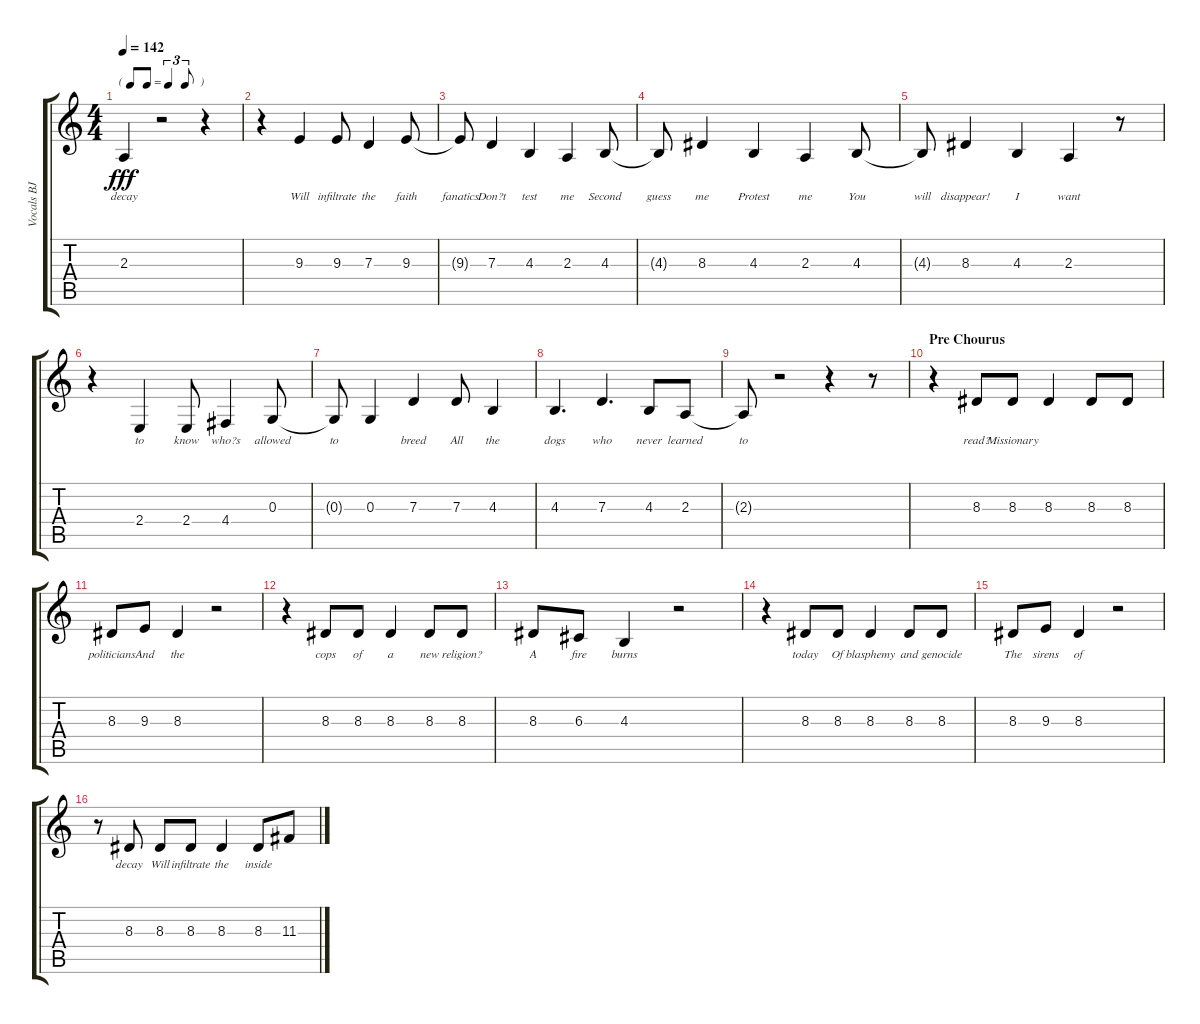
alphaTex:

\track ("Vocals BJ" "Vocals BJ") {instrument lead6voice}
\staff {score tabs}
\tuning (E4 B3 G3 D3 A2 E2) {hide}
\ts (4 4)
\tf triplet8th
\tempo 142
\clef g2
\ks c
2.3{t}.4{lyrics (0 "decay") lyrics (1 "") lyrics (2 "") lyrics (3 "") lyrics (4 "") dy fff} r.2 r.4 |
r.4 9.3.4{lyrics (0 "Will") lyrics (1 "") lyrics (2 "") lyrics (3 "") lyrics (4 "")} 9.3.8{lyrics (0 "infiltrate") lyrics (1 "") lyrics (2 "") lyrics (3 "") lyrics (4 "")} 7.3.4{lyrics (0 "the") lyrics (1 "") lyrics (2 "") lyrics (3 "") lyrics (4 "")} 9.3.8{lyrics (0 "faith") lyrics (1 "") lyrics (2 "") lyrics (3 "") lyrics (4 "")} |
9.3{t}.8{lyrics (0 "fanatics") lyrics (1 "") lyrics (2 "") lyrics (3 "") lyrics (4 "")} 7.3.4{lyrics (0 "Don?t") lyrics (1 "") lyrics (2 "") lyrics (3 "") lyrics (4 "")} 4.3.4{lyrics (0 "test") lyrics (1 "") lyrics (2 "") lyrics (3 "") lyrics (4 "")} 2.3.4{lyrics (0 "me") lyrics (1 "") lyrics (2 "") lyrics (3 "") lyrics (4 "")} 4.3.8{lyrics (0 "Second") lyrics (1 "") lyrics (2 "") lyrics (3 "") lyrics (4 "")} |
4.3{t}.8{lyrics (0 "guess") lyrics (1 "") lyrics (2 "") lyrics (3 "") lyrics (4 "")} 8.3.4{lyrics (0 "me") lyrics (1 "") lyrics (2 "") lyrics (3 "") lyrics (4 "")} 4.3.4{lyrics (0 "Protest") lyrics (1 "") lyrics (2 "") lyrics (3 "") lyrics (4 "")} 2.3.4{lyrics (0 "me") lyrics (1 "") lyrics (2 "") lyrics (3 "") lyrics (4 "")} 4.3.8{lyrics (0 "You") lyrics (1 "") lyrics (2 "") lyrics (3 "") lyrics (4 "")} |
4.3{t}.8{lyrics (0 "will") lyrics (1 "") lyrics (2 "") lyrics (3 "") lyrics (4 "")} 8.3.4{lyrics (0 "disappear!") lyrics (1 "") lyrics (2 "") lyrics (3 "") lyrics (4 "")} 4.3.4{lyrics (0 "I") lyrics (1 "") lyrics (2 "") lyrics (3 "") lyrics (4 "")} 2.3.4{lyrics (0 "want") lyrics (1 "") lyrics (2 "") lyrics (3 "") lyrics (4 "")} r.8 |
r.4 2.4.4{lyrics (0 "to") lyrics (1 "") lyrics (2 "") lyrics (3 "") lyrics (4 "")} 2.4.8{lyrics (0 "know") lyrics (1 "") lyrics (2 "") lyrics (3 "") lyrics (4 "")} 4.4.4{lyrics (0 "who?s") lyrics (1 "") lyrics (2 "") lyrics (3 "") lyrics (4 "")} 0.3.8{lyrics (0 "allowed") lyrics (1 "") lyrics (2 "") lyrics (3 "") lyrics (4 "")} |
0.3{t}.8{lyrics (0 "to") lyrics (1 "") lyrics (2 "") lyrics (3 "") lyrics (4 "")} 0.3.4{lyrics (0 "") lyrics (1 "") lyrics (2 "") lyrics (3 "") lyrics (4 "")} 7.3.4{lyrics (0 "breed") lyrics (1 "") lyrics (2 "") lyrics (3 "") lyrics (4 "")} 7.3.8{lyrics (0 "All") lyrics (1 "") lyrics (2 "") lyrics (3 "") lyrics (4 "")} 4.3.4{lyrics (0 "the") lyrics (1 "") lyrics (2 "") lyrics (3 "") lyrics (4 "")} |
4.3.4{d lyrics (0 "dogs") lyrics (1 "") lyrics (2 "") lyrics (3 "") lyrics (4 "")} 7.3.4{d lyrics (0 "who") lyrics (1 "") lyrics (2 "") lyrics (3 "") lyrics (4 "")} 4.3.8{lyrics (0 "never") lyrics (1 "") lyrics (2 "") lyrics (3 "") lyrics (4 "")} 2.3.8{lyrics (0 "learned") lyrics (1 "") lyrics (2 "") lyrics (3 "") lyrics (4 "")} |
2.3{t}.8{lyrics (0 "to") lyrics (1 "") lyrics (2 "") lyrics (3 "") lyrics (4 "")} r.2 r.4 r.8 |
\section ("" "Pre Chourus")
r.4 8.3.8{lyrics (0 "read?") lyrics (1 "") lyrics (2 "") lyrics (3 "") lyrics (4 "")} 8.3.8{lyrics (0 "Missionary") lyrics (1 "") lyrics (2 "") lyrics (3 "") lyrics (4 "")} 8.3.4{lyrics (0 "") lyrics (1 "") lyrics (2 "") lyrics (3 "") lyrics (4 "")} 8.3.8{lyrics (0 "") lyrics (1 "") lyrics (2 "") lyrics (3 "") lyrics (4 "")} 8.3.8{lyrics (0 "") lyrics (1 "") lyrics (2 "") lyrics (3 "") lyrics (4 "")} |
8.3.8{lyrics (0 "politicians") lyrics (1 "") lyrics (2 "") lyrics (3 "") lyrics (4 "")} 9.3.8{lyrics (0 "And") lyrics (1 "") lyrics (2 "") lyrics (3 "") lyrics (4 "")} 8.3.4{lyrics (0 "the") lyrics (1 "") lyrics (2 "") lyrics (3 "") lyrics (4 "")} r.2 |
r.4 8.3.8{lyrics (0 "cops") lyrics (1 "") lyrics (2 "") lyrics (3 "") lyrics (4 "")} 8.3.8{lyrics (0 "of") lyrics (1 "") lyrics (2 "") lyrics (3 "") lyrics (4 "")} 8.3.4{lyrics (0 "a") lyrics (1 "") lyrics (2 "") lyrics (3 "") lyrics (4 "")} 8.3.8{lyrics (0 "new") lyrics (1 "") lyrics (2 "") lyrics (3 "") lyrics (4 "")} 8.3.8{lyrics (0 "religion?") lyrics (1 "") lyrics (2 "") lyrics (3 "") lyrics (4 "")} |
8.3.8{lyrics (0 "A") lyrics (1 "") lyrics (2 "") lyrics (3 "") lyrics (4 "")} 6.3.8{lyrics (0 "fire") lyrics (1 "") lyrics (2 "") lyrics (3 "") lyrics (4 "")} 4.3.4{lyrics (0 "burns") lyrics (1 "") lyrics (2 "") lyrics (3 "") lyrics (4 "")} r.2 |
r.4 8.3.8{lyrics (0 "today") lyrics (1 "") lyrics (2 "") lyrics (3 "") lyrics (4 "")} 8.3.8{lyrics (0 "Of") lyrics (1 "") lyrics (2 "") lyrics (3 "") lyrics (4 "")} 8.3.4{lyrics (0 "blasphemy") lyrics (1 "") lyrics (2 "") lyrics (3 "") lyrics (4 "")} 8.3.8{lyrics (0 "and") lyrics (1 "") lyrics (2 "") lyrics (3 "") lyrics (4 "")} 8.3.8{lyrics (0 "genocide") lyrics (1 "") lyrics (2 "") lyrics (3 "") lyrics (4 "")} |
8.3.8{lyrics (0 "The") lyrics (1 "") lyrics (2 "") lyrics (3 "") lyrics (4 "")} 9.3.8{lyrics (0 "sirens") lyrics (1 "") lyrics (2 "") lyrics (3 "") lyrics (4 "")} 8.3.4{lyrics (0 "of") lyrics (1 "") lyrics (2 "") lyrics (3 "") lyrics (4 "")} r.2 |
r.8 8.3.8{lyrics (0 "decay") lyrics (1 "") lyrics (2 "") lyrics (3 "") lyrics (4 "")} 8.3.8{lyrics (0 "Will") lyrics (1 "") lyrics (2 "") lyrics (3 "") lyrics (4 "")} 8.3.8{lyrics (0 "infiltrate") lyrics (1 "") lyrics (2 "") lyrics (3 "") lyrics (4 "")} 8.3.4{lyrics (0 "the") lyrics (1 "") lyrics (2 "") lyrics (3 "") lyrics (4 "")} 8.3.8{lyrics (0 "inside") lyrics (1 "") lyrics (2 "") lyrics (3 "") lyrics (4 "")} 11.3.8{lyrics (0 "") lyrics (1 "") lyrics (2 "") lyrics (3 "") lyrics (4 "")}
